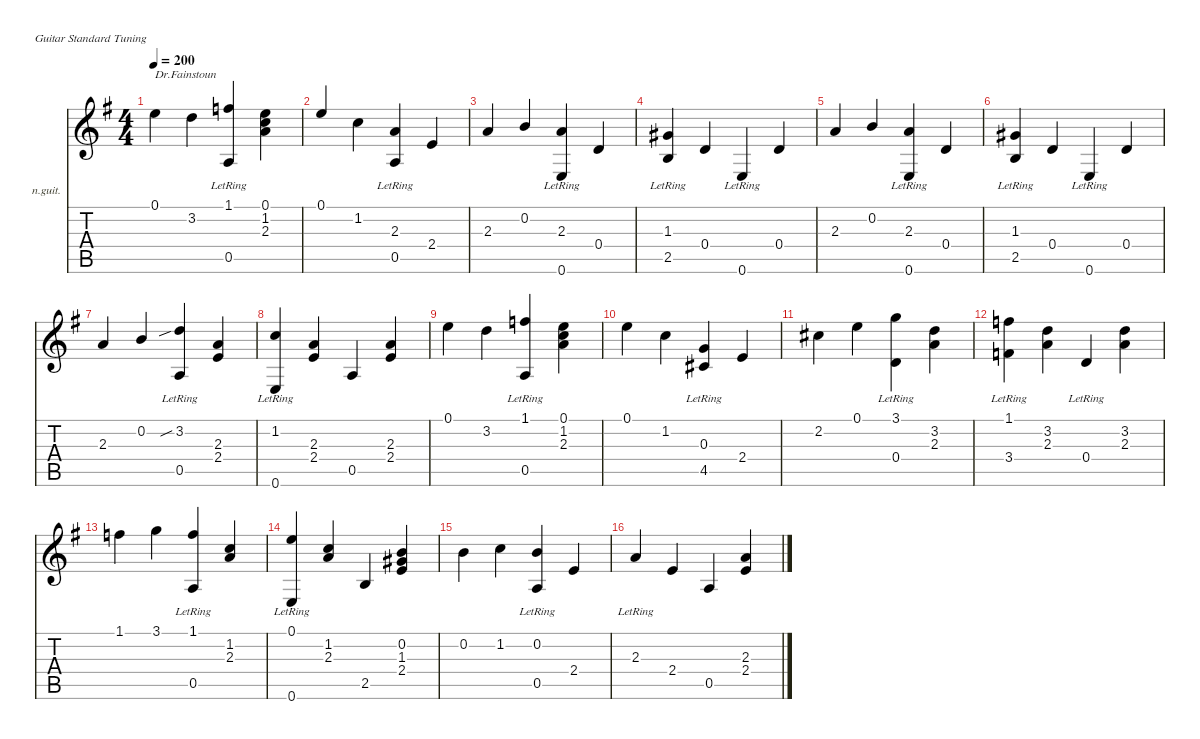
\defaultSystemsLayout 4
\hideDynamics
\bracketExtendMode nobrackets
\firstSystemTrackNameOrientation horizontal
\otherSystemsTrackNameOrientation horizontal
\track ("Гитара" "n.guit.") {instrument acousticguitarnylon}
\staff {score tabs}
\tuning (E4 B3 G3 D3 A2 E2)
\ts (4 4)
\beaming (8 2 2 2 2)
\tempo 200
\clef g2
\ks g
0.1{acc forcenatural}.4{txt "Dr.Fainstoun" dy f instrument acousticguitarnylon beam Down} 3.2{acc forcenatural}.4{beam Down} (1.1{acc forcenatural} 0.5{lr acc forcenatural}).4{beam Up} (0.1{acc forcenatural} 1.2{acc forcenatural} 2.3{acc forcenatural}).4{beam Down} |
0.1{acc forcenatural}.4{txt "" beam Up} 1.2{acc forcenatural}.4{beam Down} (2.3{lr acc forcenatural} 0.5{acc forcenatural}).4{beam Up} 2.4{acc forcenatural}.4{beam Up} |
2.3{acc forcenatural}.4{beam Up} 0.2{acc forcenatural}.4{beam Up} (2.3{lr acc forcenatural} 0.6{lr acc forcenatural}).4{beam Up} 0.4{acc forcenatural}.4{beam Up} |
(1.3{lr acc #} 2.5{acc forcenatural}).4{beam Up} 0.4{acc forcenatural}.4{beam Up} 0.6{lr acc forcenatural}.4{beam Up} 0.4{acc forcenatural}.4{beam Up} |
2.3{acc forcenatural}.4{beam Up} 0.2{acc forcenatural}.4{beam Up} (2.3{lr acc forcenatural} 0.6{lr acc forcenatural}).4{beam Up} 0.4{acc forcenatural}.4{beam Up} |
(1.3{lr acc #} 2.5{acc forcenatural}).4{beam Up} 0.4{acc forcenatural}.4{beam Up} 0.6{lr acc forcenatural}.4{beam Up} 0.4{acc forcenatural}.4{beam Up} |
2.3{acc forcenatural}.4{beam Up} 0.2{acc forcenatural}.4{beam Up} (3.2{sib lr acc forcenatural} 0.5{lr acc forcenatural}).4{beam Up} (2.3{acc forcenatural} 2.4{acc forcenatural}).4{beam Up} |
(1.2{lr acc forcenatural} 0.6{lr acc forcenatural}).4{beam Up} (2.3{acc forcenatural} 2.4{acc forcenatural}).4{beam Up} 0.5{acc forcenatural}.4{beam Up} (2.3{acc forcenatural} 2.4{acc forcenatural}).4{beam Up} |
0.1{acc forcenatural}.4{beam Down} 3.2{acc forcenatural}.4{beam Down} (1.1{acc forcenatural} 0.5{lr acc forcenatural}).4{beam Up} (0.1{acc forcenatural} 1.2{acc forcenatural} 2.3{acc forcenatural}).4{beam Down} |
0.1{acc forcenatural}.4{beam Down} 1.2{acc forcenatural}.4{beam Down} (0.3{lr acc forcenatural} 4.5{lr acc #}).4{beam Up} 2.4{acc forcenatural}.4{beam Up} |
2.2{acc #}.4{beam Down} 0.1{acc forcenatural}.4{beam Down} (3.1{lr acc forcenatural} 0.4{acc forcenatural}).4{beam Down} (3.2{acc forcenatural} 2.3{acc forcenatural}).4{beam Down} |
(1.1{lr acc forcenatural} 3.4{acc forcenatural}).4{beam Down} (3.2{acc forcenatural} 2.3{acc forcenatural}).4{beam Down} 0.4{lr acc forcenatural}.4{beam Up} (3.2{acc forcenatural} 2.3{acc forcenatural}).4{beam Down} |
1.1{acc forcenatural}.4{beam Down} 3.1{acc forcenatural}.4{beam Down} (1.1{lr acc forcenatural} 0.5{lr acc forcenatural}).4{beam Up} (2.3{acc forcenatural} 1.2{acc forcenatural}).4{beam Up} |
(0.1{lr acc forcenatural} 0.6{acc forcenatural}).4{beam Up} (1.2{acc forcenatural} 2.3{acc forcenatural}).4{beam Up} 2.5{acc forcenatural}.4{beam Up} (0.2{acc forcenatural} 1.3{acc #} 2.4{acc forcenatural}).4{beam Up} |
0.2{acc forcenatural}.4{beam Down} 1.2{acc forcenatural}.4{beam Down} (0.2{lr acc forcenatural} 0.5{lr acc forcenatural}).4{beam Up} 2.4{acc forcenatural}.4{beam Up} |
2.3{lr acc forcenatural}.4{beam Up} 2.4{acc forcenatural}.4{beam Up} 0.5{acc forcenatural}.4{beam Up} (2.3{acc forcenatural} 2.4{acc forcenatural}).4{beam Up}
